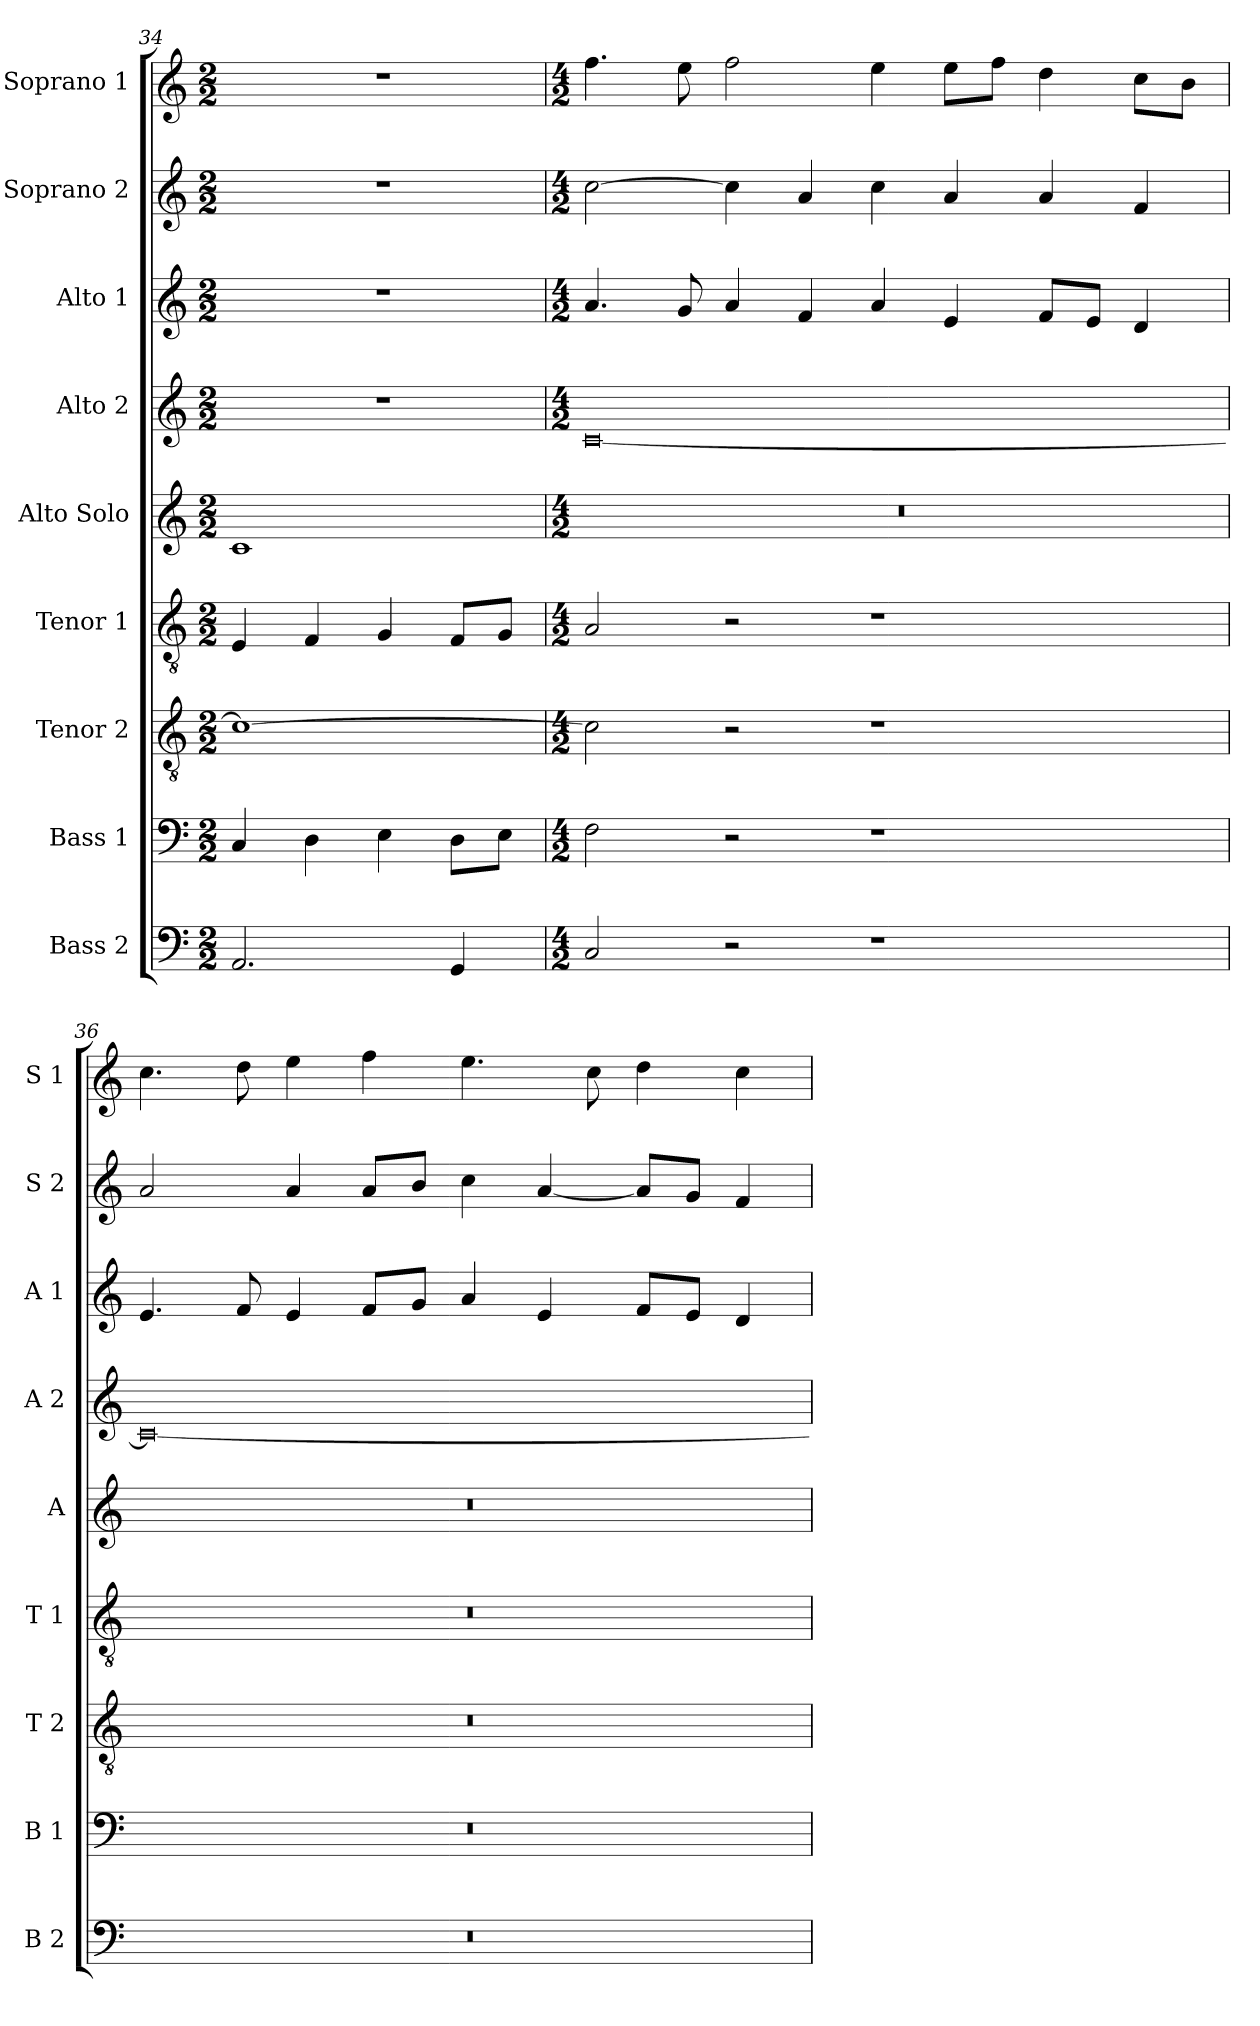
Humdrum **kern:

**kern	**kern	**kern	**kern	**kern	**kern	**kern	**kern	**kern
*part9	*part8	*part7	*part6	*part5	*part4	*part3	*part2	*part1
*staff9	*staff8	*staff7	*staff6	*staff5	*staff4	*staff3	*staff2	*staff1
*I"Bass 2	*I"Bass 1	*I"Tenor 2	*I"Tenor 1	*I"Alto Solo	*I"Alto 2	*I"Alto 1	*I"Soprano 2	*I"Soprano 1
*I'B 2	*I'B 1	*I'T 2	*I'T 1	*I'A	*I'A 2	*I'A 1	*I'S 2	*I'S 1
*clefF4	*clefF4	*clefGv2	*clefGv2	*clefG2	*clefG2	*clefG2	*clefG2	*clefG2
*k[]	*k[]	*k[]	*k[]	*k[]	*k[]	*k[]	*k[]	*k[]
*C:	*C:	*C:	*C:	*C:	*C:	*C:	*C:	*C:
*M2/2	*M2/2	*M2/2	*M2/2	*M2/2	*M2/2	*M2/2	*M2/2	*M2/2
=34	=34	=34	=34	=34	=34	=34	=34	=34
2.AA	4C	1c_	4E	1c	1r	1r	1r	1r
.	4D	.	4F	.	.	.	.	.
.	4E	.	4G	.	.	.	.	.
4GG	8DL	.	8FL	.	.	.	.	.
.	8EJ	.	8GJ	.	.	.	.	.
=35	=35	=35	=35	=35	=35	=35	=35	=35
*M4/2	*M4/2	*M4/2	*M4/2	*M4/2	*M4/2	*M4/2	*M4/2	*M4/2
2C	2F	2c]	2A	0r	[0c	4.a	[2cc	4.ff
.	.	.	.	.	.	8g	.	8ee
2r	2r	2r	2r	.	.	4a	4cc]	2ff
.	.	.	.	.	.	4f	4a	.
1r	1r	1r	1r	.	.	4a	4cc	4ee
.	.	.	.	.	.	4e	4a	8eeL
.	.	.	.	.	.	.	.	8ffJ
.	.	.	.	.	.	8fL	4a	4dd
.	.	.	.	.	.	8eJ	.	.
.	.	.	.	.	.	4d	4f	8ccL
.	.	.	.	.	.	.	.	8bJ
=36	=36	=36	=36	=36	=36	=36	=36	=36
0r	0r	0r	0r	0r	0c_	4.e	2a	4.cc
.	.	.	.	.	.	8f	.	8dd
.	.	.	.	.	.	4e	4a	4ee
.	.	.	.	.	.	8fL	8aL	4ff
.	.	.	.	.	.	8gJ	8bJ	.
.	.	.	.	.	.	4a	4cc	4.ee
.	.	.	.	.	.	4e	[4a	.
.	.	.	.	.	.	.	.	8cc
.	.	.	.	.	.	8fL	8aL]	4dd
.	.	.	.	.	.	8eJ	8gJ	.
.	.	.	.	.	.	4d	4f	4cc
=	=	=	=	=	=	=	=	=
*-	*-	*-	*-	*-	*-	*-	*-	*-
